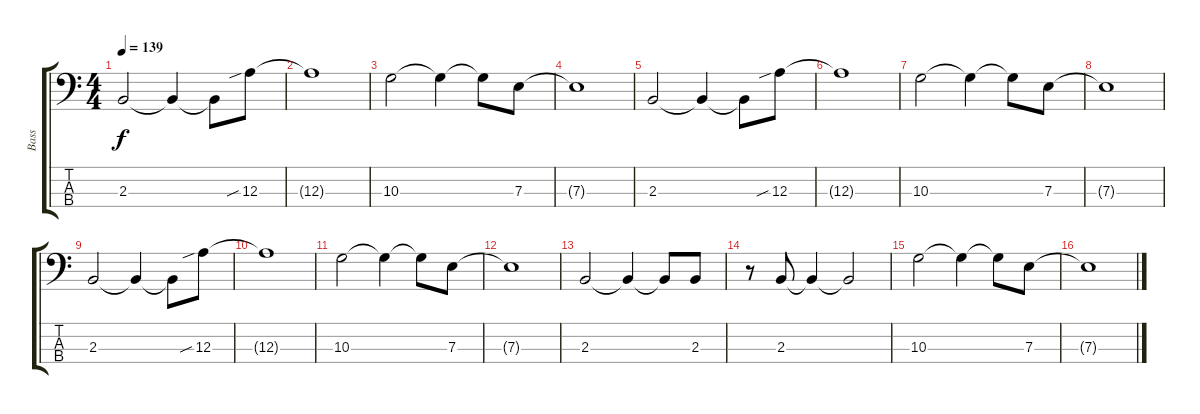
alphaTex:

\track ("Bass" "Bass") {instrument electricbassfinger}
\staff {score tabs}
\tuning (G2 D2 A1 E1) {hide}
\ts (4 4)
\tempo 139
\clef f4
\ks c
2.3.2{dy f} 2.3{t}.4 2.3{t}.8 12.3{sib}.8 |
12.3{t}.1 |
10.3.2 10.3{t}.4 10.3{t}.8 7.3.8 |
7.3{t}.1 |
2.3.2 2.3{t}.4 2.3{t}.8 12.3{sib}.8 |
12.3{t}.1 |
10.3.2 10.3{t}.4 10.3{t}.8 7.3.8 |
7.3{t}.1 |
2.3.2 2.3{t}.4 2.3{t}.8 12.3{sib}.8 |
12.3{t}.1 |
10.3.2 10.3{t}.4 10.3{t}.8 7.3.8 |
7.3{t}.1 |
2.3.2 2.3{t}.4 2.3{t}.8 2.3.8 |
r.8 2.3.8 2.3{t}.4 2.3{t}.2 |
10.3.2 10.3{t}.4 10.3{t}.8 7.3.8 |
7.3{t}.1
